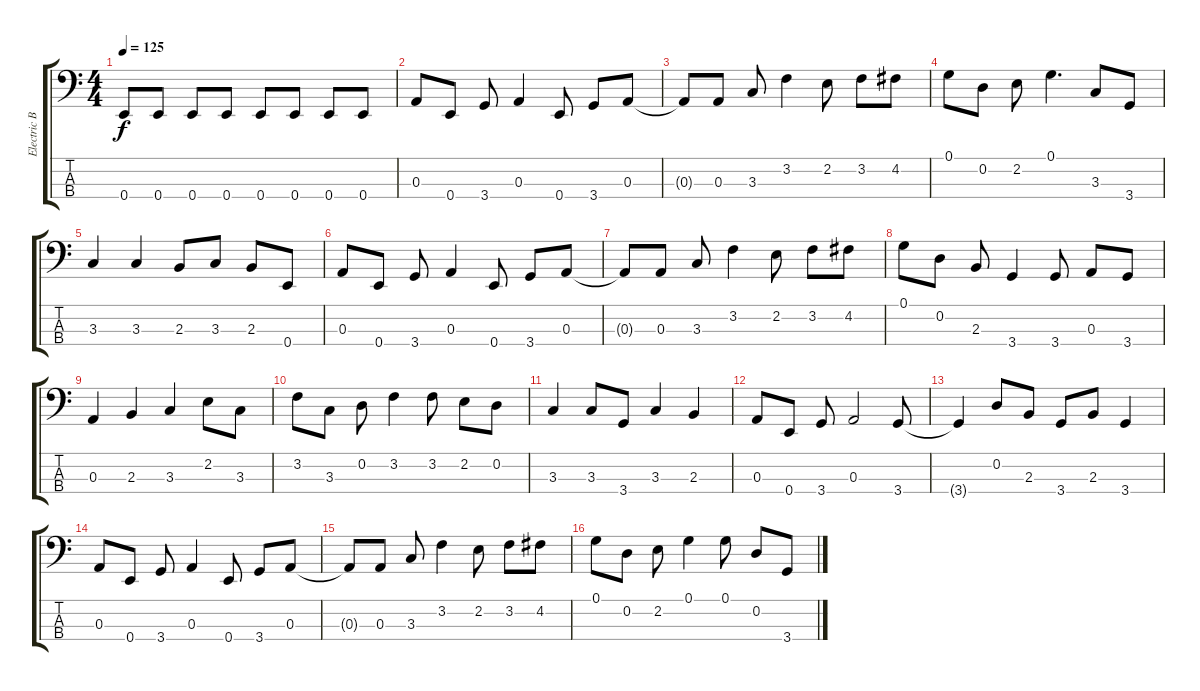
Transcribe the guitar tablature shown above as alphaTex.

\track ("Electric Bass (finger)" "Electric B") {instrument electricbassfinger}
\staff {score tabs}
\tuning (G2 D2 A1 E1) {hide}
\ts (4 4)
\tempo 125
\clef f4
\ks c
0.4.8{dy f} 0.4.8 0.4.8 0.4.8 0.4.8 0.4.8 0.4.8 0.4.8 |
0.3.8 0.4.8 3.4.8 0.3.4 0.4.8 3.4.8 0.3.8 |
0.3{t}.8 0.3.8 3.3.8 3.2.4 2.2.8 3.2.8 4.2.8 |
0.1.8 0.2.8 2.2.8 0.1.4{d} 3.3.8 3.4.8 |
3.3.4 3.3.4 2.3.8 3.3.8 2.3.8 0.4.8 |
0.3.8 0.4.8 3.4.8 0.3.4 0.4.8 3.4.8 0.3.8 |
0.3{t}.8 0.3.8 3.3.8 3.2.4 2.2.8 3.2.8 4.2.8 |
0.1.8 0.2.8 2.3.8 3.4.4 3.4.8 0.3.8 3.4.8 |
0.3.4 2.3.4 3.3.4 2.2.8 3.3.8 |
3.2.8 3.3.8 0.2.8 3.2.4 3.2.8 2.2.8 0.2.8 |
3.3.4 3.3.8 3.4.8 3.3.4 2.3.4 |
0.3.8 0.4.8 3.4.8 0.3.2 3.4.8 |
3.4{t}.4 0.2.8 2.3.8 3.4.8 2.3.8 3.4.4 |
0.3.8 0.4.8 3.4.8 0.3.4 0.4.8 3.4.8 0.3.8 |
0.3{t}.8 0.3.8 3.3.8 3.2.4 2.2.8 3.2.8 4.2.8 |
0.1.8 0.2.8 2.2.8 0.1.4 0.1.8 0.2.8 3.4.8
